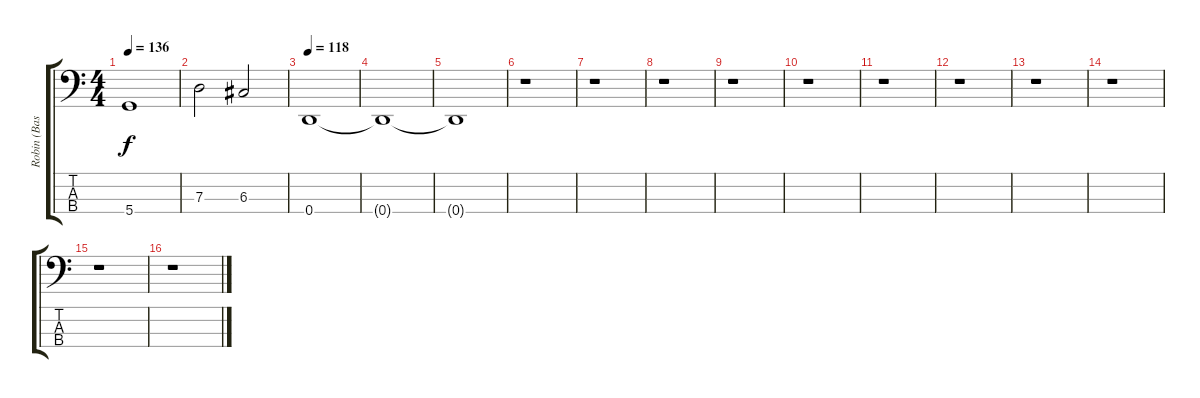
\track ("Robin (Bass)" "Robin (Bas") {instrument electricbasspick}
\staff {score tabs}
\tuning (F2 C2 G1 D1) {hide}
\ts (4 4)
\tempo 136
\clef f4
\ks c
5.4.1{dy f} |
7.3.2 6.3.2 |
\tempo 118
0.4.1 |
0.4{t}.1{volume 0} |
0.4{t}.1 |
r.1 |
r.1 |
r.1 |
r.1 |
r.1 |
r.1 |
r.1 |
r.1 |
r.1 |
r.1 |
r.1
